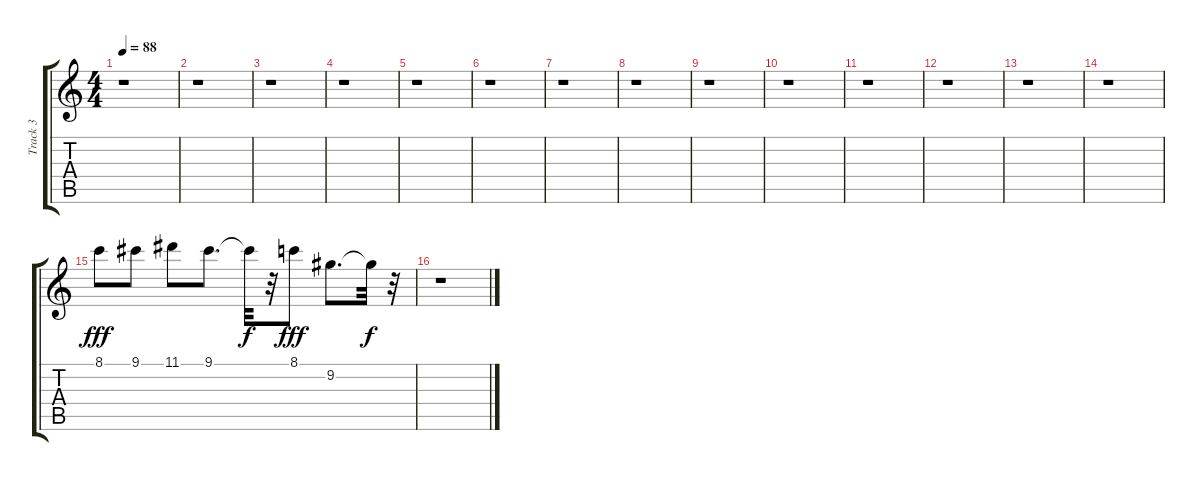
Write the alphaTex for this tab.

\track ("Track 3" "Track 3") {instrument overdrivenguitar}
\staff {score tabs}
\tuning (E4 B3 G3 D3 A2 E2) {hide}
\ts (4 4)
\tempo 88
\clef g2
\ks c
r.1{dy f} |
r.1 |
r.1 |
r.1 |
r.1 |
r.1 |
r.1 |
r.1 |
r.1 |
r.1 |
r.1 |
r.1 |
r.1 |
r.1 |
8.1.8{dy fff} 9.1.8 11.1.8 9.1.8{d} 9.1{t}.32{dy f} r.32 8.1.8{dy fff} 9.2.8{d} 9.2{t}.32{dy f} r.32 |
r.1
